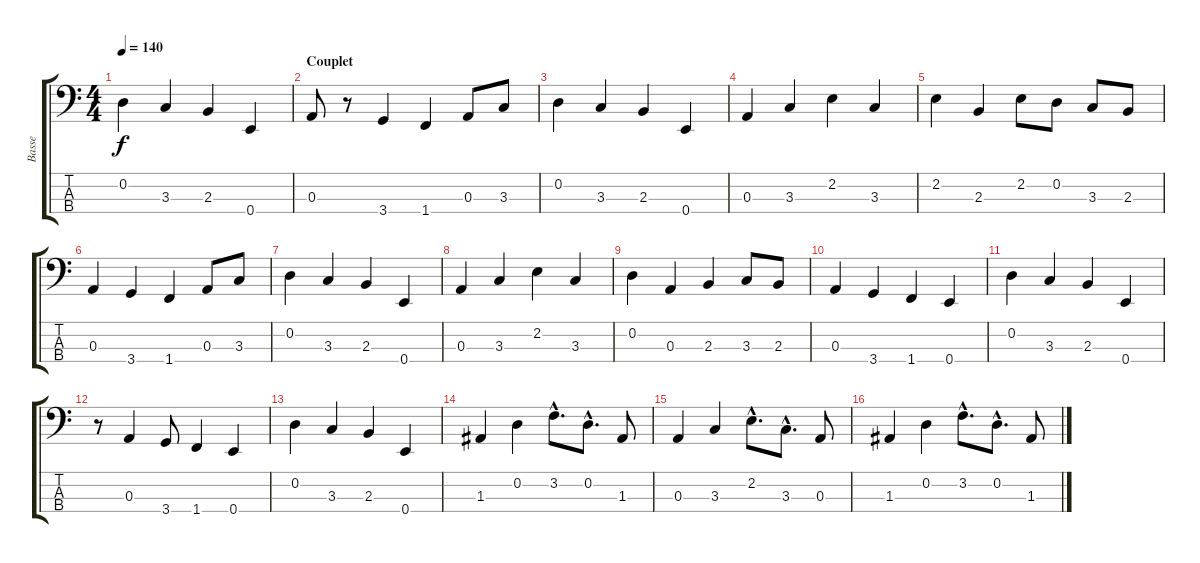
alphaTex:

\track ("Basse" "Basse") {instrument electricbassfinger}
\staff {score tabs}
\tuning (G2 D2 A1 E1) {hide}
\ts (4 4)
\tempo 140
\clef f4
\ks c
0.2.4{dy f} 3.3.4 2.3.4 0.4.4 |
\section ("" "Couplet")
0.3.8 r.8 3.4.4 1.4.4 0.3.8 3.3.8 |
0.2.4 3.3.4 2.3.4 0.4.4 |
0.3.4 3.3.4 2.2.4 3.3.4 |
2.2.4 2.3.4 2.2.8 0.2.8 3.3.8 2.3.8 |
0.3.4 3.4.4 1.4.4 0.3.8 3.3.8 |
0.2.4 3.3.4 2.3.4 0.4.4 |
0.3.4 3.3.4 2.2.4 3.3.4 |
0.2.4 0.3.4 2.3.4 3.3.8 2.3.8 |
\section ("" "")
0.3.4 3.4.4 1.4.4 0.4.4 |
0.2.4 3.3.4 2.3.4 0.4.4 |
r.8 0.3.4 3.4.8 1.4.4 0.4.4 |
0.2.4 3.3.4 2.3.4 0.4.4 |
\section ("" "")
1.3.4 0.2.4 3.2{hac}.8{d} 0.2{hac}.8{d} 1.3.8 |
0.3.4 3.3.4 2.2{hac}.8{d} 3.3{hac}.8{d} 0.3.8 |
1.3.4 0.2.4 3.2{hac}.8{d} 0.2{hac}.8{d} 1.3.8
